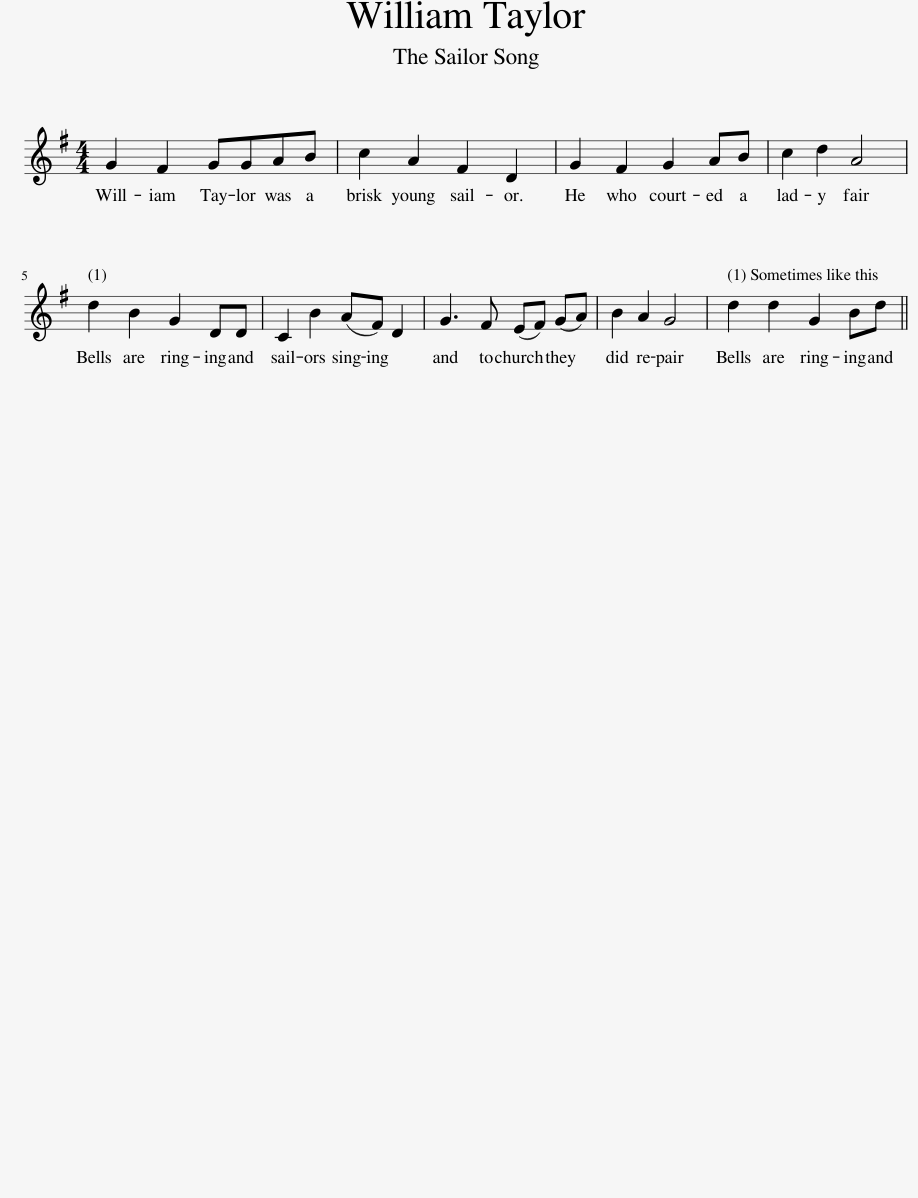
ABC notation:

X:1
L:1/8
M:4/4
I:linebreak $
K:G
V:1 treble
V:1
 G2 F2 GGAB | c2 A2 F2 D2 | G2 F2 G2 AB | c2 d2 A4 |$ d2 B2 G2 DD | %5
 C2 B2 (AF) D2 | G3 F (EF) (GA) | B2 A2 G4 | d2 d2 G2 Bd || %9
